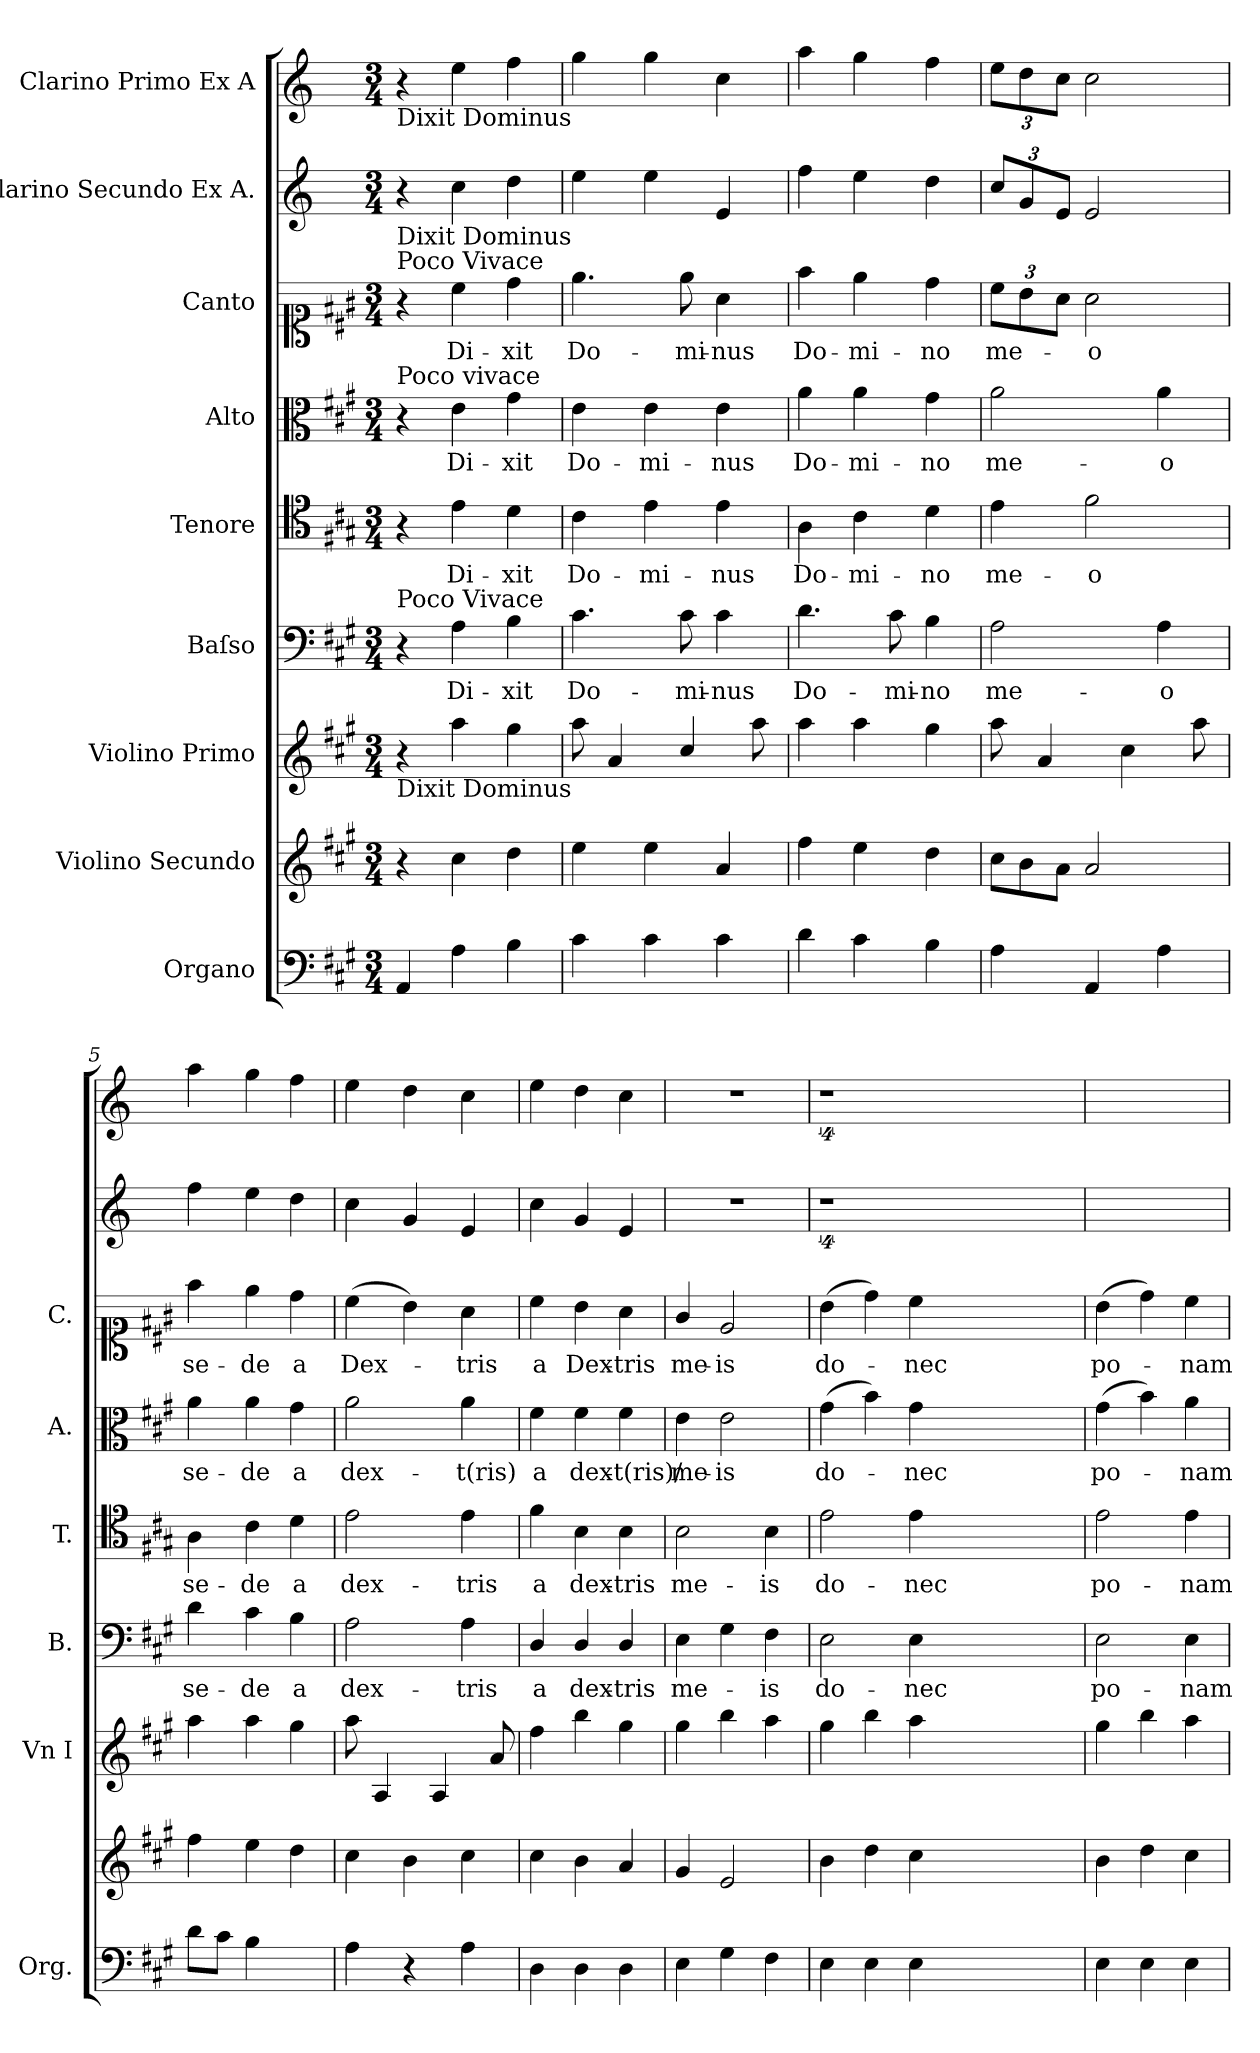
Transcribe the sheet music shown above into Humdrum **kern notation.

**kern	**kern	**kern	**kern	**text	**kern	**text	**kern	**text	**kern	**text	**kern	**kern
*part9	*part8	*part7	*part6	*part6	*part5	*part5	*part4	*part4	*part3	*part3	*part2	*part1
*staff9	*staff8	*staff7	*staff6	*staff6	*staff5	*staff5	*staff4	*staff4	*staff3	*staff3	*staff2	*staff1
*I"Organo	*I"Violino Secundo	*I"Violino Primo	*I"Baſso	*	*I"Tenore	*	*I"Alto	*	*I"Canto	*	*I"Clarino Secundo Ex A.	*I"Clarino Primo Ex A
*I'Org.	*	*I'Vn I	*I'B.	*	*I'T.	*	*I'A.	*	*I'C.	*	*	*
*clefF4	*clefG2	*clefG2	*clefF4	*	*clefC4	*	*clefC3	*	*clefC1	*	*clefG2	*clefG2
*	*	*	*	*	*	*	*	*	*	*	*ITrd2c3	*ITrd2c3
*k[f#c#g#]	*k[f#c#g#]	*k[f#c#g#]	*k[f#c#g#]	*	*k[f#c#g#]	*	*k[f#c#g#]	*	*k[f#c#g#]	*	*k[f#c#g#]	*k[f#c#g#]
*A:	*A:	*A:	*A:	*	*A:	*	*A:	*	*A:	*	*A:	*A:
*M3/4	*M3/4	*M3/4	*M3/4	*	*M3/4	*	*M3/4	*	*M3/4	*	*M3/4	*M3/4
=1	=1	=1	=1	=1	=1	=1	=1	=1	=1	=1	=1	=1
!	!	!	!	!	!	!	!	!	!	!	!	!LO:TX:b:t=Dixit Dominus
!	!	!	!	!	!	!	!	!	!	!	!LO:TX:b:t=Dixit Dominus	!
!	!	!	!	!	!	!	!	!	!LO:TX:a:t=Poco Vivace	!	!	!
!	!	!	!	!	!	!	!LO:TX:a:t=Poco vivace	!	!	!	!	!
!	!	!	!LO:TX:a:t=Poco Vivace	!	!	!	!	!	!	!	!	!
!	!	!LO:TX:b:t=Dixit Dominus	!	!	!	!	!	!	!	!	!	!
4AA/	4r	4r	4r	.	4r	.	4r	.	4r	.	4r	4r
4A\	4cc#\	4aa\	4A\	Di-	4e\	Di-	4e\	Di-	4cc#\	Di-	4a\	4cc#\
4B\	4dd\	4gg#\	4B\	-xit	4d\	-xit	4g#\	-xit	4dd\	-xit	4b\	4dd\
=2	=2	=2	=2	=2	=2	=2	=2	=2	=2	=2	=2	=2
4c#\	4ee\	8aa\	4.c#\	Do-	4c#\	Do-	4e\	Do-	4.ee\	Do-	4cc#\	4ee\
.	.	4a/	.	.	.	.	.	.	.	.	.	.
4c#\	4ee\	.	.	.	4e\	-mi-	4e\	-mi-	.	.	4cc#\	4ee\
.	.	4cc#/	8c#\	-mi-	.	.	.	.	8ee\	-mi-	.	.
4c#\	4a/	.	4c#\	-nus	4e\	-nus	4e\	-nus	4a\	-nus	4c#/	4a\
.	.	8aa\	.	.	.	.	.	.	.	.	.	.
=3	=3	=3	=3	=3	=3	=3	=3	=3	=3	=3	=3	=3
4d\	4ff#\	4aa\	4.d\	Do-	4A\	Do-	4a\	Do-	4ff#\	Do-	4dd\	4ff#\
4c#\	4ee\	4aa\	.	.	4c#\	-mi-	4a\	-mi-	4ee\	-mi-	4cc#\	4ee\
.	.	.	8c#\	-mi-	.	.	.	.	.	.	.	.
4B\	4dd\	4gg#\	4B\	-no	4d\	-no	4g#\	-no	4dd\	-no	4b\	4dd\
=4	=4	=4	=4	=4	=4	=4	=4	=4	=4	=4	=4	=4
*	*Xtuplet	*	*	*	*	*	*	*	*	*	*	*
4A\	12cc#\L	8aa\	2A\	me-	4e\	me-	2a\	me-	12cc#\L	me-	12a/L	12cc#\L
.	12b\	.	.	.	.	.	.	.	12b\	.	12e/	12b\
.	.	4a/	.	.	.	.	.	.	.	.	.	.
.	12a\J	.	.	.	.	.	.	.	12a\J	.	12c#/J	12a\J
4AA/	2a/	.	.	.	2f#\	-o	.	.	2a\	-o	2c#/	2a\
.	.	4cc#\	.	.	.	.	.	.	.	.	.	.
4A\	.	.	4A\	-o	.	.	4a\	-o	.	.	.	.
.	.	8aa\	.	.	.	.	.	.	.	.	.	.
=5	=5	=5	=5	=5	=5	=5	=5	=5	=5	=5	=5	=5
8d\L	4ff#\	4aa\	4d\	se-	4A\	se-	4a\	se-	4ff#\	se-	4dd\	4ff#\
8c#\J	.	.	.	.	.	.	.	.	.	.	.	.
!LO:N:vis=4	!	!	!	!	!	!	!	!	!	!	!	!
2B\	4ee\	4aa\	4c#\	-de	4c#\	-de	4a\	-de	4ee\	-de	4cc#\	4ee\
.	4dd\	4gg#\	4B\	a	4d\	a	4g#\	a	4dd\	a	4b\	4dd\
=6	=6	=6	=6	=6	=6	=6	=6	=6	=6	=6	=6	=6
4A\	4cc#\	8aa\	2A\	dex-	2e\	dex-	2a\	dex-	(4cc#\	Dex-	4a\	4cc#\
.	.	4A/	.	.	.	.	.	.	.	.	.	.
4r	4b\	.	.	.	.	.	.	.	4b\)	.	4e/	4b\
.	.	4A/	.	.	.	.	.	.	.	.	.	.
4A\	4cc#\	.	4A\	-tris	4e\	-tris	4a\	-t(ris)	4a\	-tris	4c#/	4a\
.	.	8a/	.	.	.	.	.	.	.	.	.	.
=7	=7	=7	=7	=7	=7	=7	=7	=7	=7	=7	=7	=7
!	!	!	!	!	!	!	!	!LO:LY:i	!	!	!	!
4D\	4cc#\	4ff#\	4D/	a	4f#\	a	4f#\	a	4cc#\	a	4a\	4cc#\
!	!	!	!	!	!	!	!	!LO:LY:i	!	!	!	!
4D\	4b\	4bb\	4D/	dex-	4B\	dex-	4f#\	dex-	4b\	Dex-	4e/	4b\
!	!	!	!	!	!	!	!	!LO:LY:i	!	!	!	!
4D\	4a/	4gg#\	4D/	-tris	4B\	-tris	4f#\	-t(ris)/	4a\	-tris	4c#/	4a\
!!LO:LB:g=z
=8	=8	=8	=8	=8	=8	=8	=8	=8	=8	=8	=8	=8
4E\	4g#/	4gg#\	4E\	me-	2B\	me-	4e\	me-	4g#/	me-	2.r	2.r
4G#\	2e/	4bb\	4G#\	.	.	.	2e\	-is	2e/	-is	.	.
4F#\	.	4aa\	4F#\	-is	4B\	-is	.	.	.	.	.	.
=9	=9	=9	=9	=9	=9	=9	=9	=9	=9	=9	=9	=9
4E\	4b\	4gg#\	2E\	do-	2e\	do-	(4g#\	do-	(4b\	do-	4%9r	4%9r
4E\	4dd\	4bb\	.	.	.	.	4b\)	.	4dd\)	.	.	.
4E\	4cc#\	4aa\	4E\	-nec	4e\	-nec	4g#\	-nec	4cc#\	-nec	.	.
1.ryy	1.ryy	1.ryy	1.ryy	.	1.ryy	.	1.ryy	.	1.ryy	.	.	.
=10	=10	=10	=10	=10	=10	=10	=10	=10	=10	=10	=10	=10
4E\	4b\	4gg#\	2E\	po-	2e\	po-	(4g#\	po-	(4b\	po-	2.ryy	2.ryy
4E\	4dd\	4bb\	.	.	.	.	4b\)	.	4dd\)	.	.	.
4E\	4cc#\	4aa\	4E\	-nam	4e\	-nam	4a\	-nam	4cc#\	-nam	.	.
=	=	=	=	=	=	=	=	=	=	=	=	=
*-	*-	*-	*-	*-	*-	*-	*-	*-	*-	*-	*-	*-
